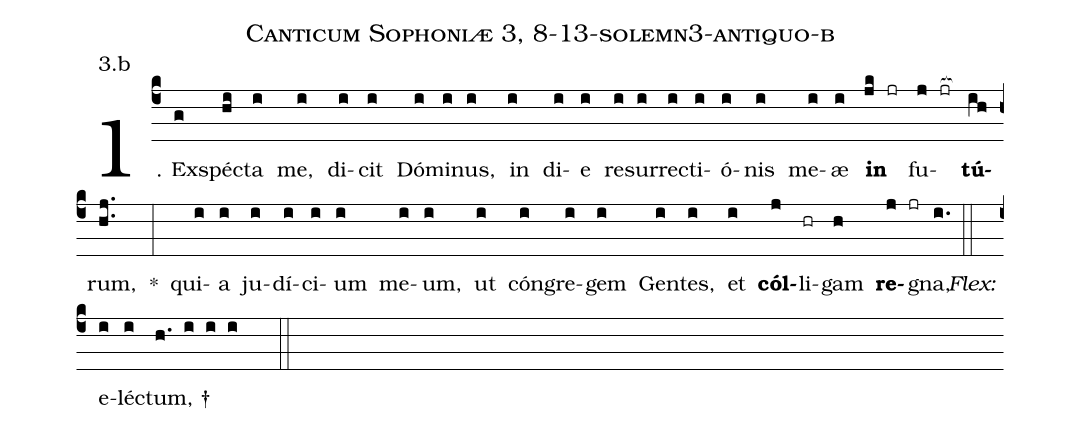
name: Canticum Sophoniæ 3, 8-13-solemn3-antiquo-b;
annotation: 3.b;
%%
(c4)1. Ex(g)spéc(hi)ta(i) me,(i) di(i)cit(i) Dó(i)mi(i)nus,(i) in(i) di(i)e(i) re(i)sur(i)rec(i)ti(i)ó(i)nis(i) me(i)æ(i) <b>in</b>(jk jr) fu(j jr[ocb:1{])<b>tú</b>(ih[ocb:0}])rum,(hj..) *(:) qui(i)a(i) ju(i)dí(i)ci(i)um(i) me(i)um,(i) ut(i) cón(i)gre(i)gem(i) Gen(i)tes,(i) et(i) <b>cól</b>(j)li(hr)gam(h) <b>re</b>(j jr)gna,(i.) (::)
<i>Flex:</i>()  e(i)léc(i)tum, †(h. i i i  ::)
